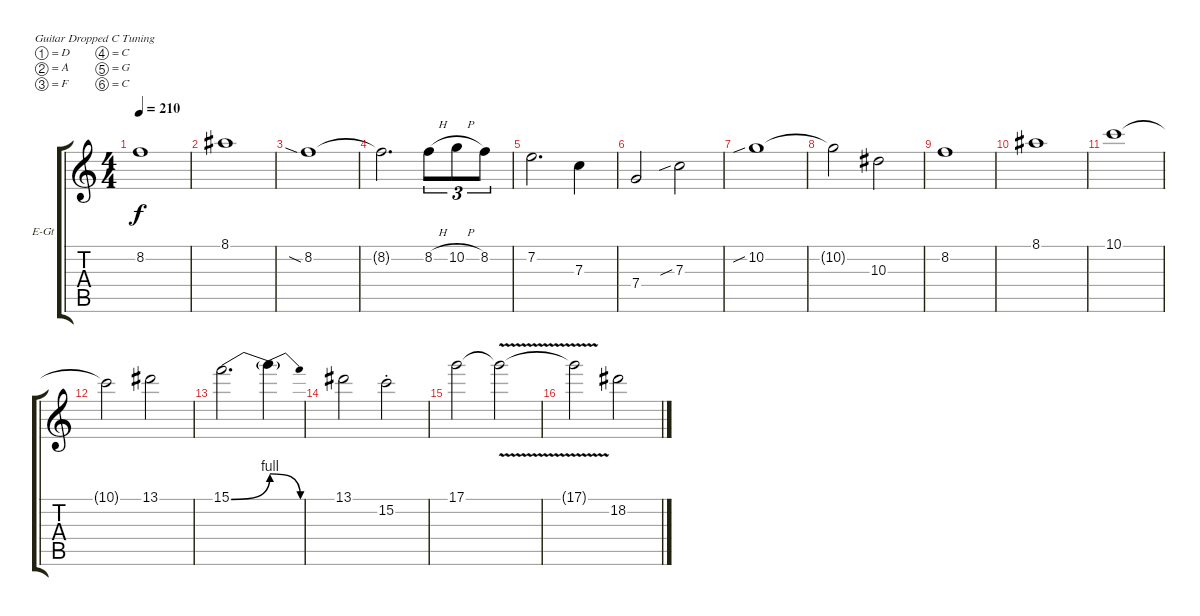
\defaultSystemsLayout 4
\bracketExtendMode groupsimilarinstruments
\firstSystemTrackNameOrientation horizontal
\otherSystemsTrackNameOrientation horizontal
\track ("Third Guitar" "E-Gt") {instrument distortionguitar}
\staff {score tabs}
\tuning (D4 A3 F3 C3 G2 C2)
\ts (4 4)
\tempo 210
\clef g2
\ks c
8.2.1{dy f} |
8.1.1 |
8.2{sia}.1 |
8.2{t}.2{d} 8.2{h}.8{tu (3 2)} 10.2{h}.8{tu (3 2)} 8.2.8{tu (3 2)} |
7.2.2{d} 7.3.4 |
7.4.2 7.3{sib}.2 |
10.2{sib}.1 |
10.2{t}.2 10.3.2 |
8.2.1 |
8.1.1 |
10.1.1 |
10.1{t}.2 13.1.2 |
15.1{be (bend 0 0 15 4)}.2{d} 15.1{be (release 0 4 15 0) t}.4 |
13.1.2 15.2{st}.2 |
17.1.2 17.1{v t}.2 |
17.1{v t}.2 18.2.2
